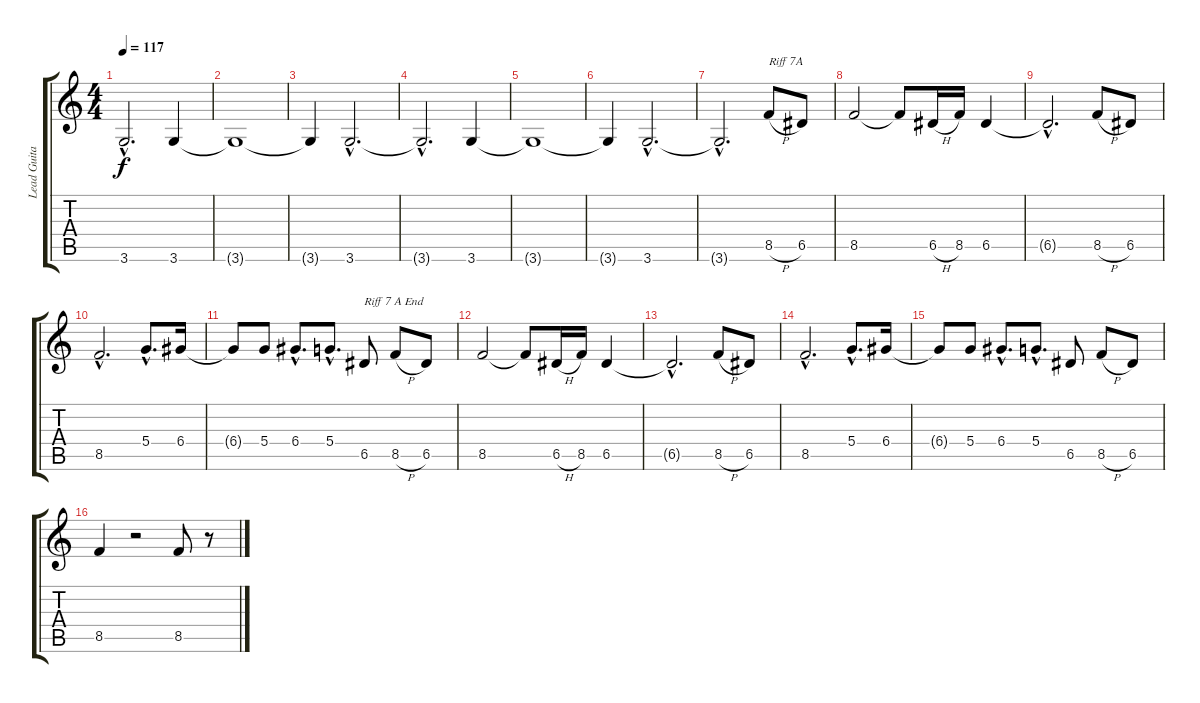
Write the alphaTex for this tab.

\track ("Lead Guitar" "Lead Guita") {instrument distortionguitar}
\staff {score tabs}
\tuning (E4 B3 G3 D3 A2 E2) {hide}
\ts (4 4)
\tempo 117
\clef g2
\ks c
3.6{hac t}.2{d dy f} 3.6.4 |
3.6{t}.1 |
3.6{t}.4 3.6{hac}.2{d} |
3.6{hac t}.2{d} 3.6.4 |
3.6{t}.1 |
3.6{t}.4 3.6{hac}.2{d} |
3.6{hac t}.2{d} 8.5{h}.8{txt "Riff 7A"} 6.5.8 |
8.5.2 8.5{t}.8 6.5{h}.16 8.5.16 6.5.4 |
6.5{hac t}.2{d} 8.5{h}.8 6.5.8 |
8.5{hac}.2{d} 5.4{hac}.8{d} 6.4.16 |
6.4{t}.8 5.4.8 6.4{hac}.8{d} 5.4{hac}.8{d} 6.5.8{txt "Riff 7 A End"} 8.5{h}.8 6.5.8 |
8.5.2 8.5{t}.8 6.5{h}.16 8.5.16 6.5.4 |
6.5{hac t}.2{d} 8.5{h}.8 6.5.8 |
8.5{hac}.2{d} 5.4{hac}.8{d} 6.4.16 |
6.4{t}.8 5.4.8 6.4{hac}.8{d} 5.4{hac}.8{d} 6.5.8 8.5{h}.8 6.5.8 |
8.5.4 r.2 8.5.8 r.8
